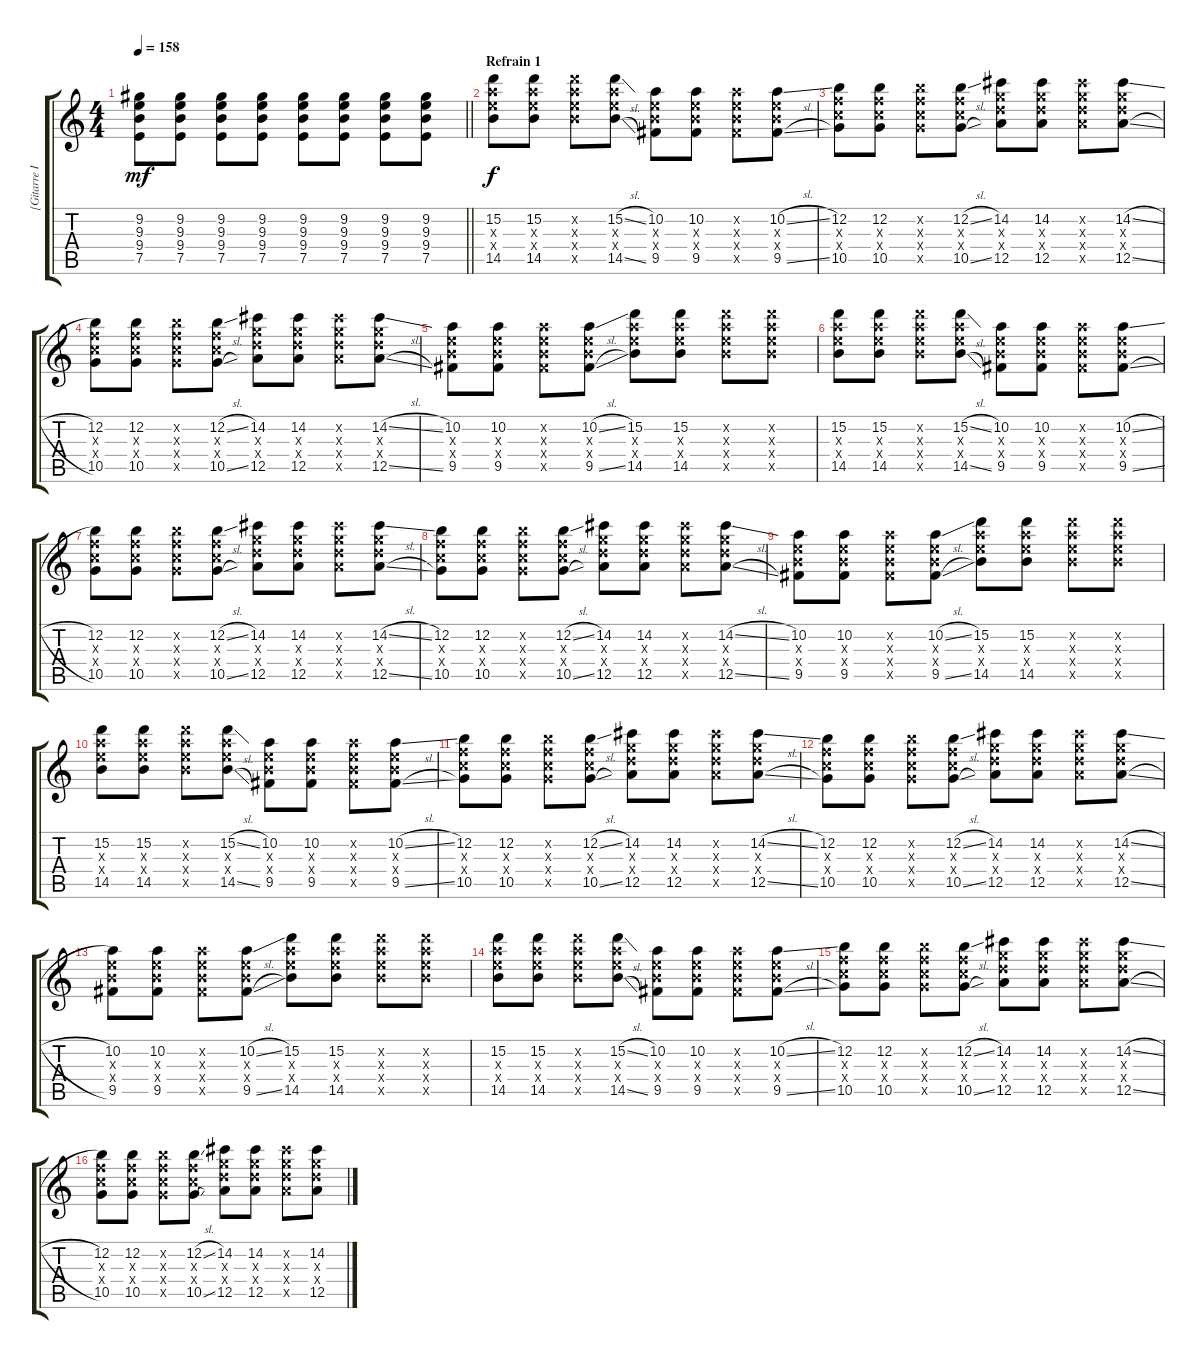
\track ("[Gitarre II]" "[Gitarre I") {instrument overdrivenguitar}
\staff {score tabs}
\tuning (E4 B3 G3 D3 A2 E2) {hide}
\ts (4 4)
\tempo 158
\clef g2
\barLineRight lightlight
\ks c
(9.2 9.3 9.4 7.5).8{dy mf} (9.2 9.3 9.4 7.5).8 (9.2 9.3 9.4 7.5).8 (9.2 9.3 9.4 7.5).8 (9.2 9.3 9.4 7.5).8 (9.2 9.3 9.4 7.5).8 (9.2 9.3 9.4 7.5).8 (9.2 9.3 9.4 7.5).8 |
\section ("" "Refrain 1")
(15.2 14.3{x} 14.4{x} 14.5).8{dy f} (15.2 14.3{x} 14.4{x} 14.5).8 (15.2{x} 14.3{x} 14.4{x} 14.5{x}).8 (15.2{sl} 14.3{x} 14.4{x} 14.5{sl}).8 (10.2 9.3{x} 9.4{x} 9.5).8 (10.2 9.3{x} 9.4{x} 9.5).8 (10.2{x} 9.3{x} 9.4{x} 9.5{x}).8 (10.2{sl} 9.3{x} 9.4{x} 9.5{sl}).8 |
(12.2 10.3{x} 10.4{x} 10.5).8 (12.2 10.3{x} 10.4{x} 10.5).8 (12.2{x} 10.3{x} 10.4{x} 10.5{x}).8 (12.2{sl} 10.3{x} 10.4{x} 10.5{sl}).8 (14.2 12.3{x} 12.4{x} 12.5).8 (14.2 12.3{x} 12.4{x} 12.5).8 (14.2{x} 12.3{x} 12.4{x} 12.5{x}).8 (14.2{sl} 12.3{x} 12.4{x} 12.5{sl}).8 |
(12.2 10.3{x} 10.4{x} 10.5).8 (12.2 10.3{x} 10.4{x} 10.5).8 (12.2{x} 10.3{x} 10.4{x} 10.5{x}).8 (12.2{sl} 10.3{x} 10.4{x} 10.5{sl}).8 (14.2 12.3{x} 12.4{x} 12.5).8 (14.2 12.3{x} 12.4{x} 12.5).8 (14.2{x} 12.3{x} 12.4{x} 12.5{x}).8 (14.2{sl} 12.3{x} 12.4{x} 12.5{sl}).8 |
(10.2 9.3{x} 9.4{x} 9.5).8 (10.2 9.3{x} 9.4{x} 9.5).8 (10.2{x} 9.3{x} 9.4{x} 9.5{x}).8 (10.2{sl} 9.3{x} 9.4{x} 9.5{sl}).8 (15.2 14.3{x} 14.4{x} 14.5).8 (15.2 14.3{x} 14.4{x} 14.5).8 (15.2{x} 14.3{x} 14.4{x} 14.5{x}).8 (15.2{x} 14.3{x} 14.4{x} 14.5{x}).8 |
(15.2 14.3{x} 14.4{x} 14.5).8 (15.2 14.3{x} 14.4{x} 14.5).8 (15.2{x} 14.3{x} 14.4{x} 14.5{x}).8 (15.2{sl} 14.3{x} 14.4{x} 14.5{sl}).8 (10.2 9.3{x} 9.4{x} 9.5).8 (10.2 9.3{x} 9.4{x} 9.5).8 (10.2{x} 9.3{x} 9.4{x} 9.5{x}).8 (10.2{sl} 9.3{x} 9.4{x} 9.5{sl}).8 |
(12.2 10.3{x} 10.4{x} 10.5).8 (12.2 10.3{x} 10.4{x} 10.5).8 (12.2{x} 10.3{x} 10.4{x} 10.5{x}).8 (12.2{sl} 10.3{x} 10.4{x} 10.5{sl}).8 (14.2 12.3{x} 12.4{x} 12.5).8 (14.2 12.3{x} 12.4{x} 12.5).8 (14.2{x} 12.3{x} 12.4{x} 12.5{x}).8 (14.2{sl} 12.3{x} 12.4{x} 12.5{sl}).8 |
(12.2 10.3{x} 10.4{x} 10.5).8 (12.2 10.3{x} 10.4{x} 10.5).8 (12.2{x} 10.3{x} 10.4{x} 10.5{x}).8 (12.2{sl} 10.3{x} 10.4{x} 10.5{sl}).8 (14.2 12.3{x} 12.4{x} 12.5).8 (14.2 12.3{x} 12.4{x} 12.5).8 (14.2{x} 12.3{x} 12.4{x} 12.5{x}).8 (14.2{sl} 12.3{x} 12.4{x} 12.5{sl}).8 |
(10.2 9.3{x} 9.4{x} 9.5).8 (10.2 9.3{x} 9.4{x} 9.5).8 (10.2{x} 9.3{x} 9.4{x} 9.5{x}).8 (10.2{sl} 9.3{x} 9.4{x} 9.5{sl}).8 (15.2 14.3{x} 14.4{x} 14.5).8 (15.2 14.3{x} 14.4{x} 14.5).8 (15.2{x} 14.3{x} 14.4{x} 14.5{x}).8 (15.2{x} 14.3{x} 14.4{x} 14.5{x}).8 |
(15.2 14.3{x} 14.4{x} 14.5).8 (15.2 14.3{x} 14.4{x} 14.5).8 (15.2{x} 14.3{x} 14.4{x} 14.5{x}).8 (15.2{sl} 14.3{x} 14.4{x} 14.5{sl}).8 (10.2 9.3{x} 9.4{x} 9.5).8 (10.2 9.3{x} 9.4{x} 9.5).8 (10.2{x} 9.3{x} 9.4{x} 9.5{x}).8 (10.2{sl} 9.3{x} 9.4{x} 9.5{sl}).8 |
(12.2 10.3{x} 10.4{x} 10.5).8 (12.2 10.3{x} 10.4{x} 10.5).8 (12.2{x} 10.3{x} 10.4{x} 10.5{x}).8 (12.2{sl} 10.3{x} 10.4{x} 10.5{sl}).8 (14.2 12.3{x} 12.4{x} 12.5).8 (14.2 12.3{x} 12.4{x} 12.5).8 (14.2{x} 12.3{x} 12.4{x} 12.5{x}).8 (14.2{sl} 12.3{x} 12.4{x} 12.5{sl}).8 |
(12.2 10.3{x} 10.4{x} 10.5).8 (12.2 10.3{x} 10.4{x} 10.5).8 (12.2{x} 10.3{x} 10.4{x} 10.5{x}).8 (12.2{sl} 10.3{x} 10.4{x} 10.5{sl}).8 (14.2 12.3{x} 12.4{x} 12.5).8 (14.2 12.3{x} 12.4{x} 12.5).8 (14.2{x} 12.3{x} 12.4{x} 12.5{x}).8 (14.2{sl} 12.3{x} 12.4{x} 12.5{sl}).8 |
(10.2 9.3{x} 9.4{x} 9.5).8 (10.2 9.3{x} 9.4{x} 9.5).8 (10.2{x} 9.3{x} 9.4{x} 9.5{x}).8 (10.2{sl} 9.3{x} 9.4{x} 9.5{sl}).8 (15.2 14.3{x} 14.4{x} 14.5).8 (15.2 14.3{x} 14.4{x} 14.5).8 (15.2{x} 14.3{x} 14.4{x} 14.5{x}).8 (15.2{x} 14.3{x} 14.4{x} 14.5{x}).8 |
(15.2 14.3{x} 14.4{x} 14.5).8 (15.2 14.3{x} 14.4{x} 14.5).8 (15.2{x} 14.3{x} 14.4{x} 14.5{x}).8 (15.2{sl} 14.3{x} 14.4{x} 14.5{sl}).8 (10.2 9.3{x} 9.4{x} 9.5).8 (10.2 9.3{x} 9.4{x} 9.5).8 (10.2{x} 9.3{x} 9.4{x} 9.5{x}).8 (10.2{sl} 9.3{x} 9.4{x} 9.5{sl}).8 |
(12.2 10.3{x} 10.4{x} 10.5).8 (12.2 10.3{x} 10.4{x} 10.5).8 (12.2{x} 10.3{x} 10.4{x} 10.5{x}).8 (12.2{sl} 10.3{x} 10.4{x} 10.5{sl}).8 (14.2 12.3{x} 12.4{x} 12.5).8 (14.2 12.3{x} 12.4{x} 12.5).8 (14.2{x} 12.3{x} 12.4{x} 12.5{x}).8 (14.2{sl} 12.3{x} 12.4{x} 12.5{sl}).8 |
(12.2 10.3{x} 10.4{x} 10.5).8 (12.2 10.3{x} 10.4{x} 10.5).8 (12.2{x} 10.3{x} 10.4{x} 10.5{x}).8 (12.2{sl} 10.3{x} 10.4{x} 10.5{sl}).8 (14.2 12.3{x} 12.4{x} 12.5).8 (14.2 12.3{x} 12.4{x} 12.5).8 (14.2{x} 12.3{x} 12.4{x} 12.5{x}).8 (14.2{sl} 12.3{x} 12.4{x} 12.5{sl}).8
